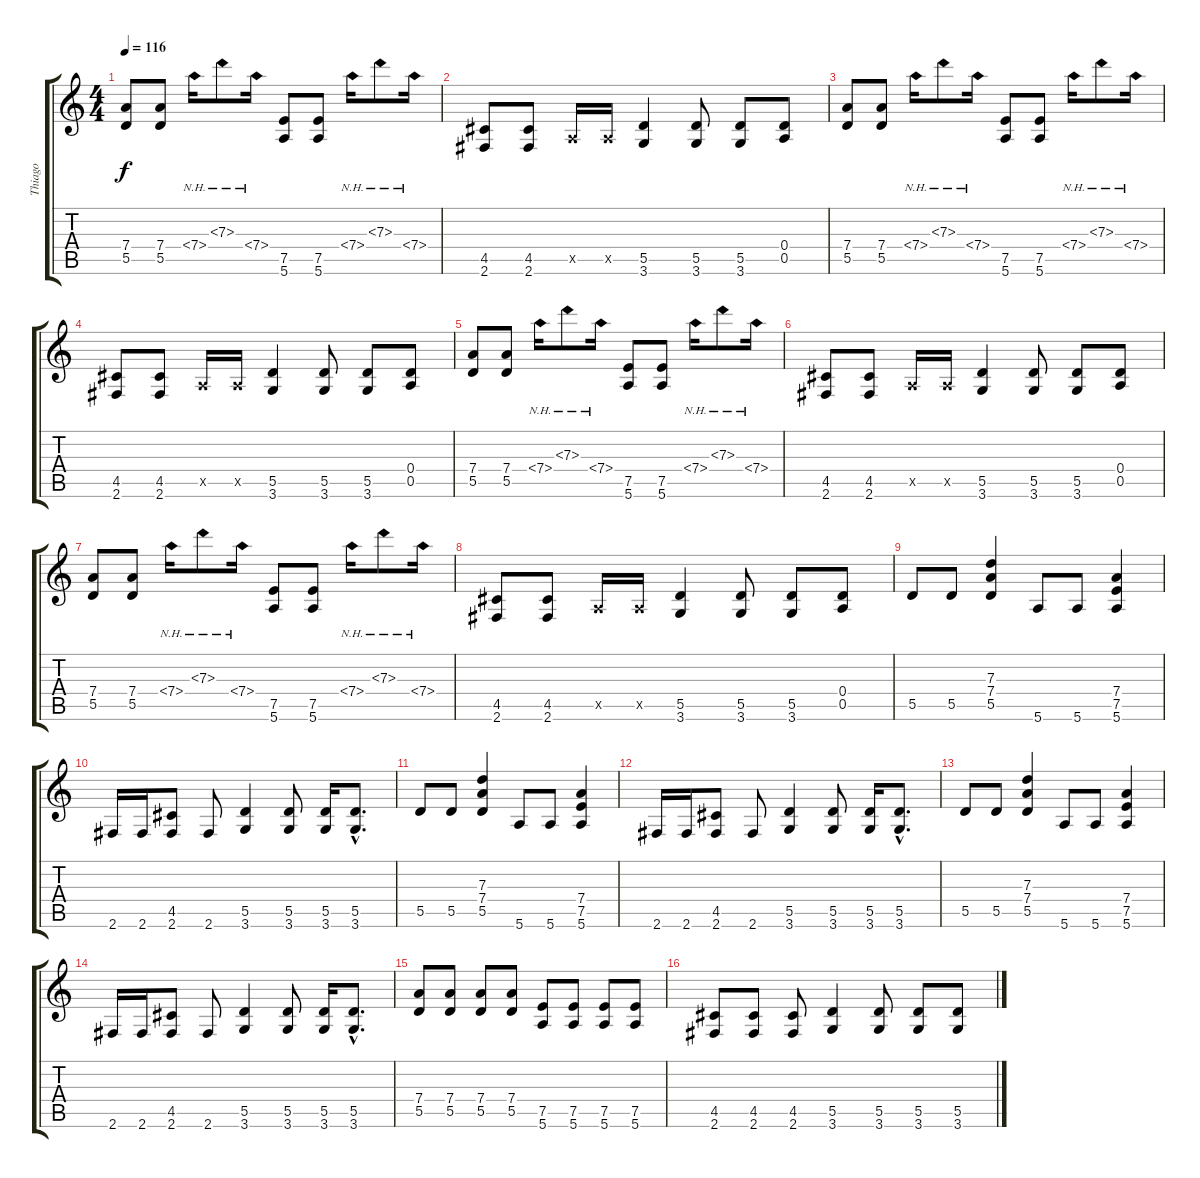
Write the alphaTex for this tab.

\track ("Thiago" "Thiago") {instrument distortionguitar}
\staff {score tabs}
\tuning (E4 B3 G3 D3 A2 E2) {hide}
\ts (4 4)
\tempo 116
\clef g2
\ks c
(7.4 5.5).8{dy f instrument distortionguitar} (7.4 5.5).8 7.4{nh}.16 7.3{nh}.8 7.4{nh}.16 (7.5 5.6).8 (7.5 5.6).8 7.4{nh}.16 7.3{nh}.8 7.4{nh}.16 |
(4.5 2.6).8 (4.5 2.6).8 0.5{x}.16 0.5{x}.16 (5.5 3.6).4 (5.5 3.6).8 (5.5 3.6).8 (0.4 0.5).8 |
(7.4 5.5).8 (7.4 5.5).8 7.4{nh}.16 7.3{nh}.8 7.4{nh}.16 (7.5 5.6).8 (7.5 5.6).8 7.4{nh}.16 7.3{nh}.8 7.4{nh}.16 |
(4.5 2.6).8 (4.5 2.6).8 0.5{x}.16 0.5{x}.16 (5.5 3.6).4 (5.5 3.6).8 (5.5 3.6).8 (0.4 0.5).8 |
(7.4 5.5).8 (7.4 5.5).8 7.4{nh}.16 7.3{nh}.8 7.4{nh}.16 (7.5 5.6).8 (7.5 5.6).8 7.4{nh}.16 7.3{nh}.8 7.4{nh}.16 |
(4.5 2.6).8 (4.5 2.6).8 0.5{x}.16 0.5{x}.16 (5.5 3.6).4 (5.5 3.6).8 (5.5 3.6).8 (0.4 0.5).8 |
(7.4 5.5).8 (7.4 5.5).8 7.4{nh}.16 7.3{nh}.8 7.4{nh}.16 (7.5 5.6).8 (7.5 5.6).8 7.4{nh}.16 7.3{nh}.8 7.4{nh}.16 |
(4.5 2.6).8 (4.5 2.6).8 0.5{x}.16 0.5{x}.16 (5.5 3.6).4 (5.5 3.6).8 (5.5 3.6).8 (0.4 0.5).8 |
5.5.8 5.5.8 (7.3 7.4 5.5).4 5.6.8 5.6.8 (7.4 7.5 5.6).4 |
2.6.16 2.6.16 (4.5 2.6).8 2.6.8 (5.5 3.6).4 (5.5 3.6).8 (5.5 3.6).16 (5.5{hac} 3.6{hac}).8{d} |
5.5.8 5.5.8 (7.3 7.4 5.5).4 5.6.8 5.6.8 (7.4 7.5 5.6).4 |
2.6.16 2.6.16 (4.5 2.6).8 2.6.8 (5.5 3.6).4 (5.5 3.6).8 (5.5 3.6).16 (5.5{hac} 3.6{hac}).8{d} |
5.5.8 5.5.8 (7.3 7.4 5.5).4 5.6.8 5.6.8 (7.4 7.5 5.6).4 |
2.6.16 2.6.16 (4.5 2.6).8 2.6.8 (5.5 3.6).4 (5.5 3.6).8 (5.5 3.6).16 (5.5{hac} 3.6{hac}).8{d} |
(7.4 5.5).8 (7.4 5.5).8 (7.4 5.5).8 (7.4 5.5).8 (7.5 5.6).8 (7.5 5.6).8 (7.5 5.6).8 (7.5 5.6).8 |
(4.5 2.6).8 (4.5 2.6).8 (4.5 2.6).8 (5.5 3.6).4 (5.5 3.6).8 (5.5 3.6).8 (5.5 3.6).8
